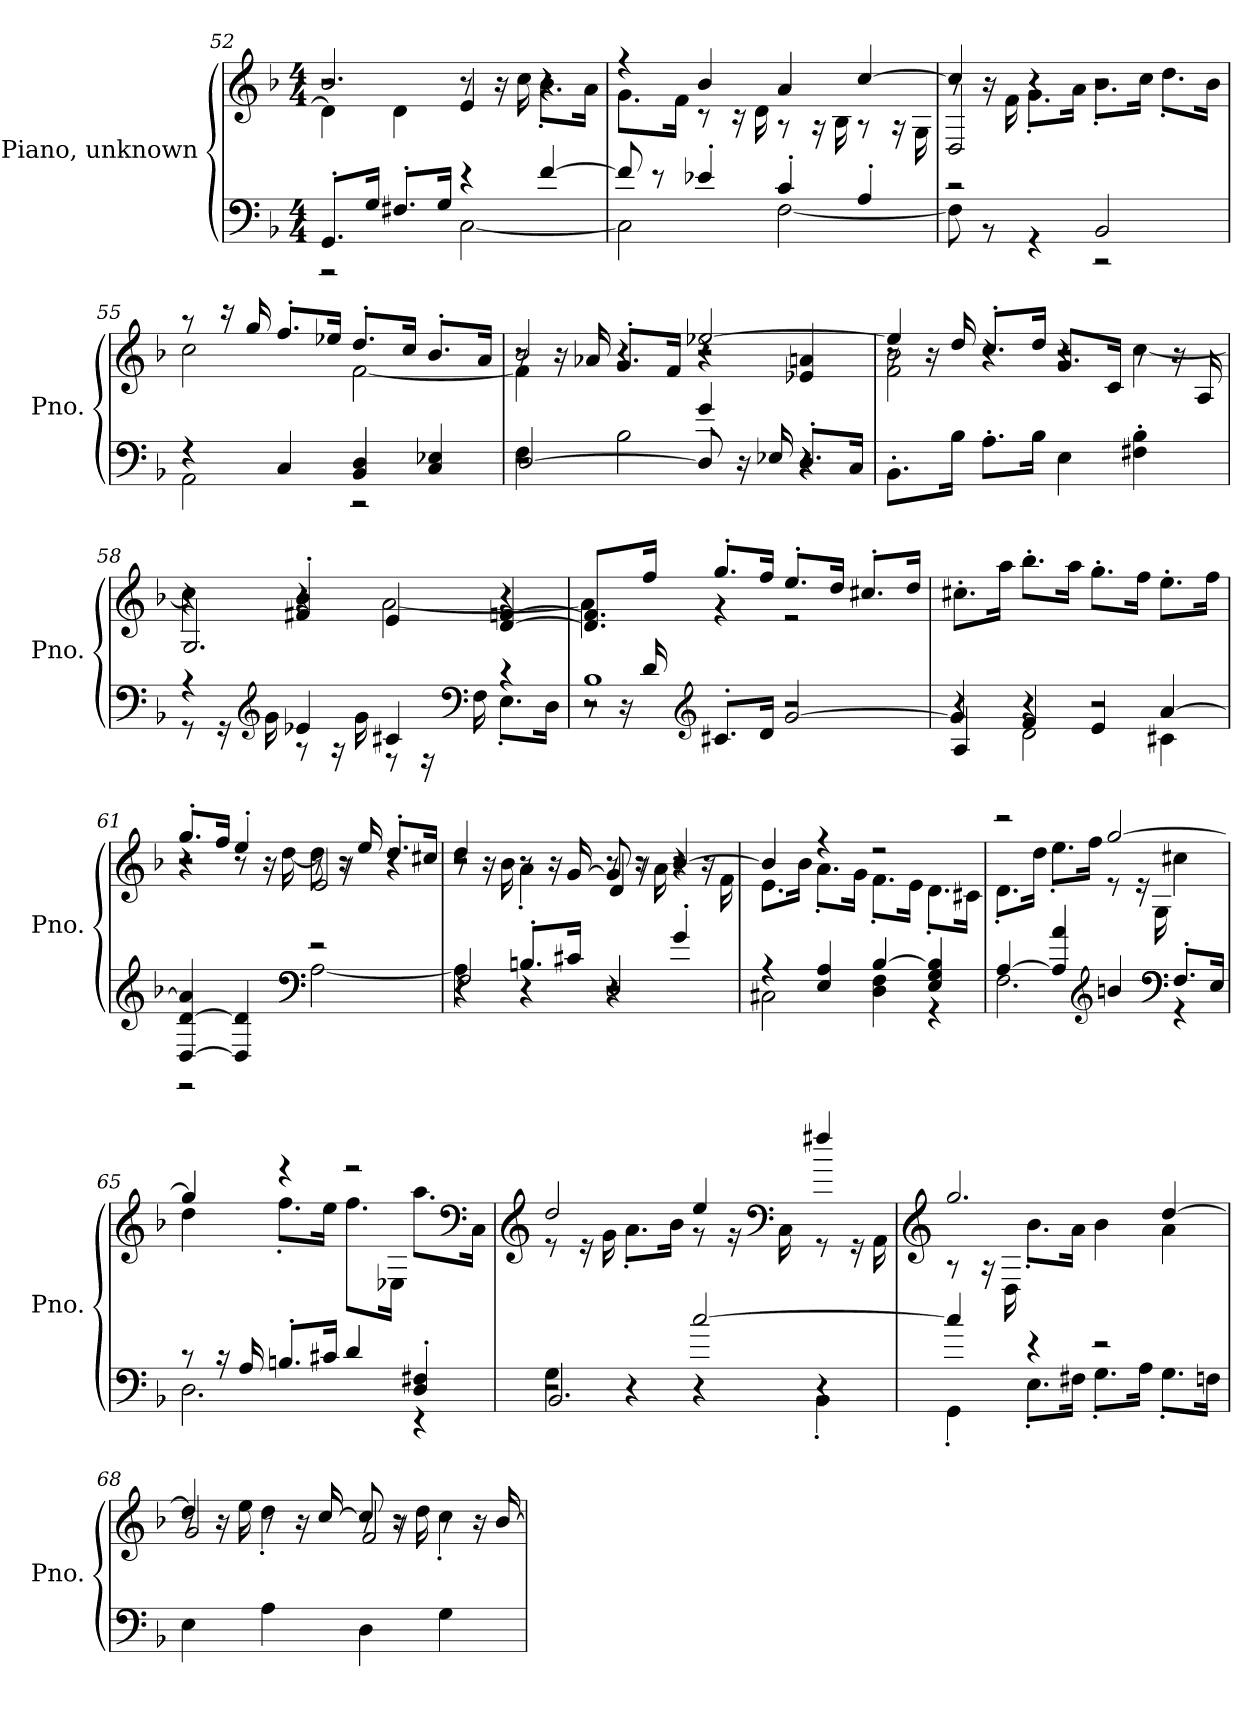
**kern	**kern
*part1	*part1
*staff2	*staff1
*I"Piano, unknown	*
*I'Pno.	*
*clefF4	*clefG2
*k[b-]	*k[b-]
*M4/4	*M4/4
=52	=52
*^	*^
*	*	*	*^
8.GG'/L	2r	2.b-/	4d\]	2r
16G/Jk	.	.	.	.
8.F#X'/L	.	.	4d\	.
16G/Jk	.	.	.	.
4r	[2C\	.	8r	4e/
.	.	.	16r	.
.	.	.	16cc\	.
[4f/	.	4r	8.b-'\L	4r
.	.	.	16a\Jk	.
*	*	*	*v	*v
=53	=53	=53	=53
8f/]	2C\]	4r	8.g\L
8r	.	.	.
.	.	.	16f\Jk
4e-X'/	.	4b-/	8r
.	.	.	16r
.	.	.	16d\
4c'/	[2F\	4a/	8r
.	.	.	16r
.	.	.	16B-\
4A'/	.	[4cc/	8r
.	.	.	16r
.	.	.	16G\
!!LO:PB:g=z
=54	=54	=54	=54
*	*	*	*^
2r	8F\]	4cc/]	8r	2D/
.	8r	.	16r	.
.	.	.	16f\	.
.	4r	4r	8.g'\L	.
.	.	.	16a\Jk	.
2BB-/	2r	2r	8.b-'\L	2r
.	.	.	16cc\Jk	.
.	.	.	8.dd'\L	.
.	.	.	16b-\Jk	.
*	*	*	*v	*v
=55	=55	=55	=55
4r	2AA\	8r	2cc\
.	.	16r	.
.	.	16gg/	.
4C/	.	8.ff'/L	.
.	.	16ee-X/Jk	.
4BB-/ 4D/	2r	8.dd'/L	[2f\
.	.	16cc/Jk	.
4C/ 4E-X/	.	8.b-'/L	.
.	.	16a/Jk	.
=56	=56	=56	=56
*	*^	*	*^
2r	4F\	[2D/	8r	4f\]	2b-/
.	.	.	16r	.	.
.	.	.	16a-X/	.	.
.	2B-\	.	8.g'/L	4r	.
.	.	.	16f/Jk	.	.
4g/	.	8D/]	4r	2r	[2ee-X/
.	.	16r	.	.	.
.	.	16E-X/	.	.	.
4r	4r	8.D'/L	4e-X/ 4an/	.	.
.	.	16C/Jk	.	.	.
*v	*v	*v	*	*	*
!!LO:LB:g=z	!!	!!
=57	=57	=57	=57
8.BB-'\L	8r	2f\ 2b-\	4ee-/]
.	16r	.	.
16B-\Jk	16dd/	.	.
8.A'\L	8.cc'/L	.	4r
16B-\Jk	16dd/Jk	.	.
4E\	8.g/L	4r	2r
.	16c/Jk	.	.
4F#X\' 4B-\'	8r	[4cc\	.
.	16r	.	.
.	16A/	.	.
=58	=58	=58	=58
*^	*	*	*
4r	8r	4r	4cc\]	2.G/
.	16r	.	.	.
*clefG2	*	*	*	*
.	16g\	.	.	.
4e-X/	8r	4f#X/' 4b-/'	4r	.
.	16r	.	.	.
.	16g\	.	.	.
4c#X/	8r	4e/	[2a\	.
.	16r	.	.	.
*clefF4	*	*	*	*
.	16F\	.	.	.
4r	8.E'\L	[4d/ [4fn/	.	4r
.	16D\Jk	.	.	.
*	*	*	*v	*v
=59	=59	=59	=59
*	*^	*	*
8r	1B-	2r	8.d/] 8.f/]L	4a\]
16r	.	.	.	.
16d/	.	.	16ff/Jk	.
*clefG2	*	*	*	*
8.c#X'/L	.	.	8.gg'/L	4r
16d/Jk	.	.	16ff/Jk	.
2r	.	[2g/	8.ee'/L	2r
.	.	.	16dd/Jk	.
.	.	.	8.cc#X'/L	.
.	.	.	16dd/Jk	.
*	*	*	*v	*v
!!LO:LB:g=z
=60	=60	=60	=60
4A/	4r	4g/]	8.cc#X'\L
.	.	.	16aa\Jk
4f/	2d\	4r	8.bb-'\L
.	.	.	16aa\Jk
4e/	.	2r	8.gg'\L
.	.	.	16ff\Jk
[4a/	4c#X\	.	8.ee'\L
.	.	.	16ff\Jk
*	*v	*v	*
=61	=61	=61
*	*	*^
*	*	*	*^
[4D/ [4d/ 4a/]	2r	8.gg'/L	4r	2r
.	.	16ff/Jk	.	.
4D/] 4d/]	.	4ee'/	8r	.
.	.	.	16r	.
.	.	.	[16dd\	.
*clefF4	*	*	*	*
2r	[2A\	8r	8dd\]	2e/
.	.	16r	8r	.
.	.	16ee/	.	.
.	.	8.dd'/L	4r	.
.	.	16cc#X/Jk	.	.
=62	=62	=62	=62	=62
*	*^	*	*	*
4r	4A\]	2F/	4dd/	8r	2r
.	.	.	.	16r	.
.	.	.	.	16b-\	.
8.Bn'/L	4r	.	8r	4a'\	.
.	.	.	16r	.	.
16c#X/Jk	.	.	[16g/	.	.
4r	2r	2D/	8g/]	8r	4d/
.	.	.	8r	16r	.
.	.	.	.	16a\	.
4g'/	.	.	[4b-/	8r	4r
.	.	.	.	16r	.
.	.	.	.	16f\	.
*	*v	*v	*	*	*
*	*	*	*v	*v
!!LO:LB:g=z
=63	=63	=63	=63
4r	2C#X\	4b-/]	8.e\L
.	.	.	16b-\Jk
4E/ 4A/	.	4r	8.a'\L
.	.	.	16g\Jk
[4B-/	4D\ 4F\	2r	8.f'\L
.	.	.	16e\Jk
4E/ 4G/ 4B-/]	4r	.	8.d'\L
.	.	.	16c#X\Jk
=64	=64	=64	=64
[4A/	2.F\	2r	8.d'\L
.	.	.	16dd\Jk
4A/] 4a/	.	.	8.ee'\L
.	.	.	16ff\Jk
*clefG2	*	*	*
4bn/	.	[2gg/	8r
.	.	.	16r
.	.	.	16G\
*clefF4	*	*	*
8.F'/L	4r	.	4cc#X\
16E/Jk	.	.	.
=65	=65	=65	=65
8r	2.D\	4gg/]	4dd\
16r	.	.	.
16A/	.	.	.
8.Bn'/L	.	4r	8.ff'\L
16c#X/Jk	.	.	16ee\Jk
4d/	.	2r	8.ff\L
.	.	.	16E-X\Jk
4D/' 4F#X/'	4r	.	8.aa\L
*	*	*clefF4	*
.	.	.	16C\Jk
*v	*v	*	*
!!LO:LB:g=z	!!
=66	=66	=66
*	*clefG2	*
*^	*	*
*	*^	*	*
2r	4G\	2.BB-/	2dd/	8r
.	.	.	.	16r
.	.	.	.	16g\
.	4r	.	.	8.a'\L
.	.	.	.	16b-\Jk
[2cc/	4r	.	4ee/	8r
.	.	.	.	16r
*	*	*	*clefF4	*
.	.	.	.	16C\
.	4BB-'\	4r	4ff#X/	8r
.	.	.	.	16r
.	.	.	.	16AA\
*v	*v	*v	*	*
=67	=67	=67
*	*clefG2	*
*^	*	*
4cc/]	4GG'\	2.gg/	8r
.	.	.	16r
.	.	.	16D\
4r	8.E'\L	.	8.b-'\L
.	16F#X\Jk	.	16a\Jk
2r	8.G'\L	.	4b-\
.	16A\Jk	.	.
.	8.G'\L	[4dd/	4a\
.	16Fn\Jk	.	.
*v	*v	*	*
=68	=68	=68
*	*	*^
4E\	4dd/]	8r	2g/
.	.	16r	.
.	.	16ee\	.
4A\	8r	4dd'\	.
.	16r	.	.
.	[16cc/	.	.
4D\	8cc/]	8r	2f/
.	8r	16r	.
.	.	16dd\	.
4G\	8r	4cc'\	.
.	16r	.	.
.	[16b-/	.	.
*	*v	*v	*v
=	=
*-	*-
